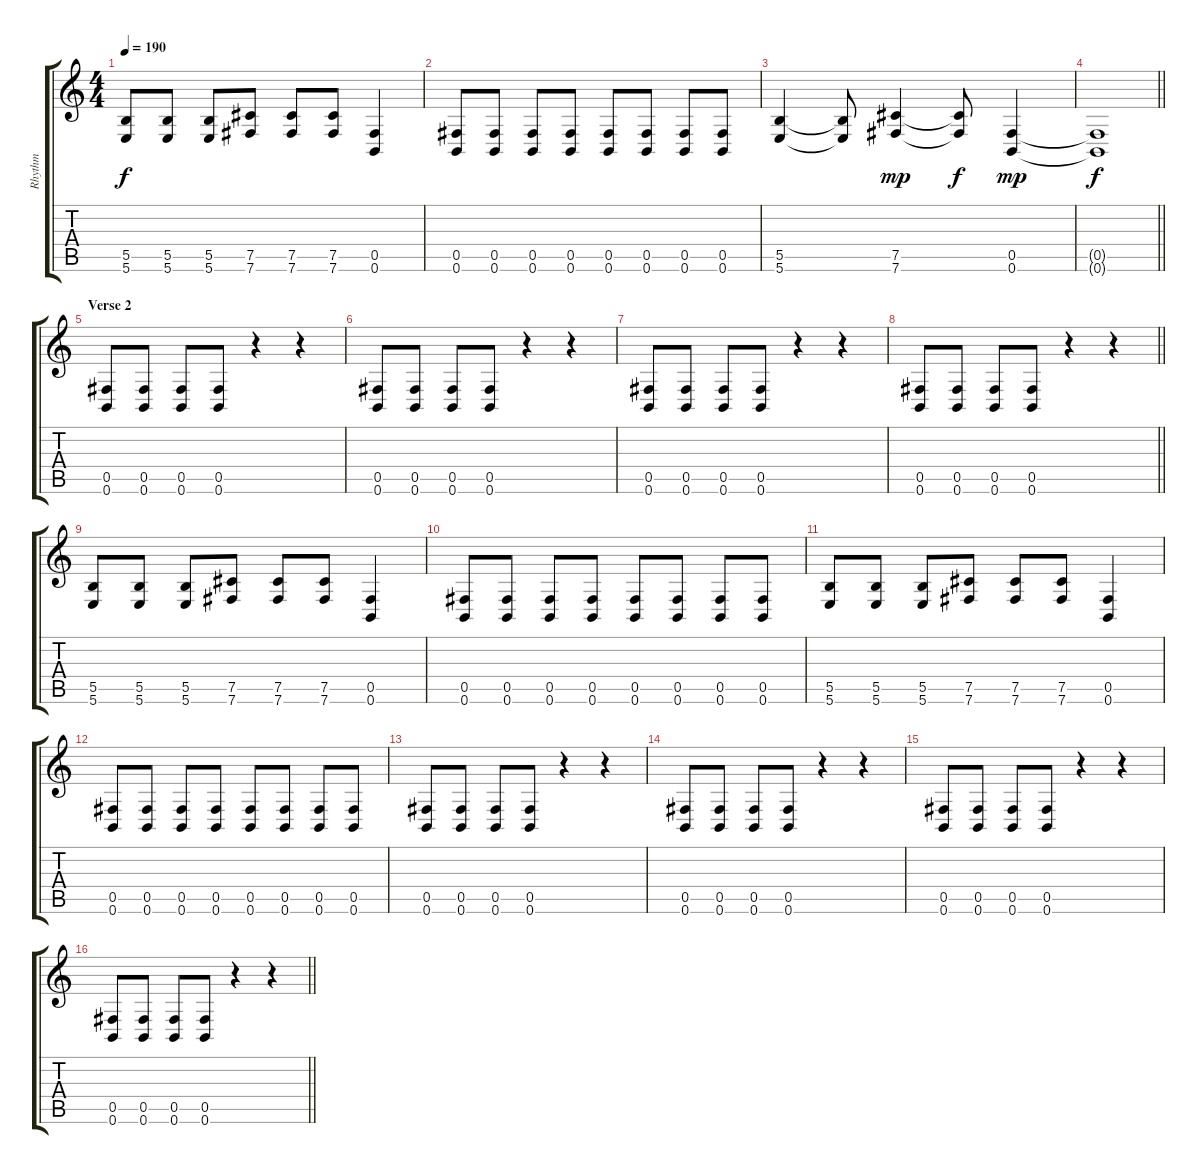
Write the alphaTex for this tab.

\track ("Rhythm" "Rhythm") {instrument distortionguitar}
\staff {score tabs}
\tuning (Db4 Ab3 E3 B2 Gb2 B1) {hide}
\ts (4 4)
\tempo 190
\clef g2
\ks c
(5.5 5.6).8{dy f} (5.5 5.6).8 (5.5 5.6).8 (7.5 7.6).8 (7.5 7.6).8 (7.5 7.6).8 (0.5 0.6).4 |
(0.5 0.6).8 (0.5 0.6).8 (0.5 0.6).8 (0.5 0.6).8 (0.5 0.6).8 (0.5 0.6).8 (0.5 0.6).8 (0.5 0.6).8 |
(5.5 5.6).4 (5.5{t} 5.6{t}).8 (7.5 7.6).4{dy mp} (7.5{t} 7.6{t}).8{dy f} (0.5 0.6).4{dy mp} |
\barLineRight lightlight
(0.5{t} 0.6{t}).1{dy f} |
\section ("" "Verse 2")
(0.5 0.6).8 (0.5 0.6).8 (0.5 0.6).8 (0.5 0.6).8 r.4 r.4 |
(0.5 0.6).8 (0.5 0.6).8 (0.5 0.6).8 (0.5 0.6).8 r.4 r.4 |
(0.5 0.6).8 (0.5 0.6).8 (0.5 0.6).8 (0.5 0.6).8 r.4 r.4 |
\barLineRight lightlight
(0.5 0.6).8 (0.5 0.6).8 (0.5 0.6).8 (0.5 0.6).8 r.4 r.4 |
(5.5 5.6).8 (5.5 5.6).8 (5.5 5.6).8 (7.5 7.6).8 (7.5 7.6).8 (7.5 7.6).8 (0.5 0.6).4 |
(0.5 0.6).8 (0.5 0.6).8 (0.5 0.6).8 (0.5 0.6).8 (0.5 0.6).8 (0.5 0.6).8 (0.5 0.6).8 (0.5 0.6).8 |
(5.5 5.6).8 (5.5 5.6).8 (5.5 5.6).8 (7.5 7.6).8 (7.5 7.6).8 (7.5 7.6).8 (0.5 0.6).4 |
(0.5 0.6).8 (0.5 0.6).8 (0.5 0.6).8 (0.5 0.6).8 (0.5 0.6).8 (0.5 0.6).8 (0.5 0.6).8 (0.5 0.6).8 |
(0.5 0.6).8 (0.5 0.6).8 (0.5 0.6).8 (0.5 0.6).8 r.4 r.4 |
(0.5 0.6).8 (0.5 0.6).8 (0.5 0.6).8 (0.5 0.6).8 r.4 r.4 |
(0.5 0.6).8 (0.5 0.6).8 (0.5 0.6).8 (0.5 0.6).8 r.4 r.4 |
\barLineRight lightlight
(0.5 0.6).8 (0.5 0.6).8 (0.5 0.6).8 (0.5 0.6).8 r.4 r.4
